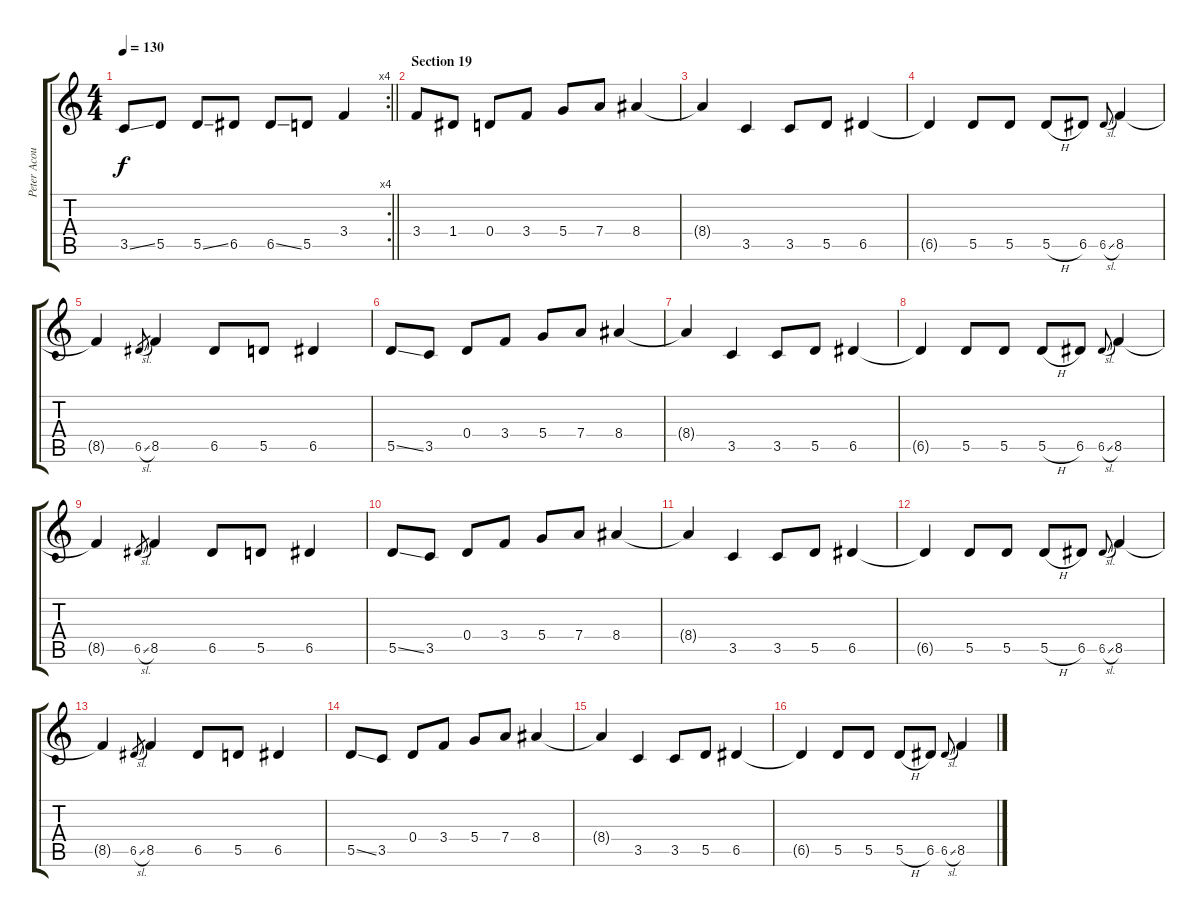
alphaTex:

\track ("Peter Acoustic" "Peter Acou") {instrument acousticguitarnylon}
\staff {score tabs}
\tuning (E4 B3 G3 D3 A2 E2) {hide}
\rc 4
\ts (4 4)
\tempo 130
\clef g2
\barLineRight lightlight
\ks c
3.5{ss}.8{dy f} 5.5.8 5.5{ss}.8 6.5.8 6.5{ss}.8 5.5.8 3.4.4 |
\section ("" "Section 19")
3.4.8 1.4.8 0.4.8 3.4.8 5.4.8 7.4.8 8.4.4 |
8.4{t}.4 3.5.4 3.5.8 5.5.8 6.5.4 |
6.5{t}.4 5.5.8 5.5.8 5.5{h}.8 6.5.8 6.5{sl}.8{gr onbeat} 8.5.4 |
8.5{t}.4 6.5{sl}.8{gr} 8.5.4 6.5.8 5.5.8 6.5.4 |
5.5{ss}.8 3.5.8 0.4.8 3.4.8 5.4.8 7.4.8 8.4.4 |
8.4{t}.4 3.5.4 3.5.8 5.5.8 6.5.4 |
6.5{t}.4 5.5.8 5.5.8 5.5{h}.8 6.5.8 6.5{sl}.8{gr onbeat} 8.5.4 |
8.5{t}.4 6.5{sl}.8{gr} 8.5.4 6.5.8 5.5.8 6.5.4 |
5.5{ss}.8 3.5.8 0.4.8 3.4.8 5.4.8 7.4.8 8.4.4 |
8.4{t}.4 3.5.4 3.5.8 5.5.8 6.5.4 |
6.5{t}.4 5.5.8 5.5.8 5.5{h}.8 6.5.8 6.5{sl}.8{gr onbeat} 8.5.4 |
8.5{t}.4 6.5{sl}.8{gr} 8.5.4 6.5.8 5.5.8 6.5.4 |
5.5{ss}.8 3.5.8 0.4.8 3.4.8 5.4.8 7.4.8 8.4.4 |
8.4{t}.4 3.5.4 3.5.8 5.5.8 6.5.4 |
6.5{t}.4 5.5.8 5.5.8 5.5{h}.8 6.5.8 6.5{sl}.8{gr onbeat} 8.5.4
